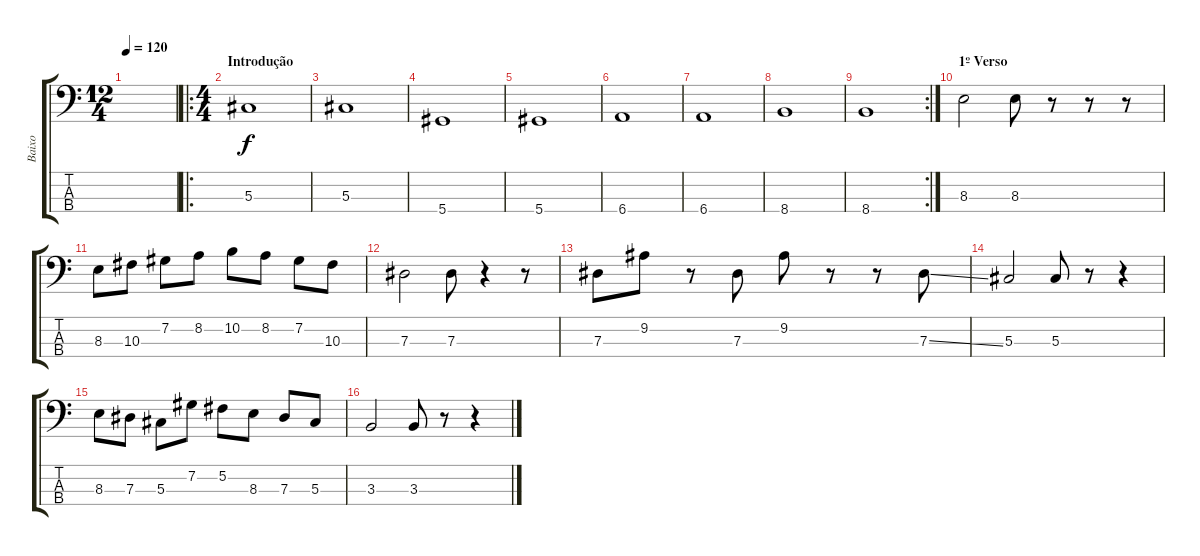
\track ("Baixo" "Baixo") {instrument electricbassfinger}
\staff {score tabs}
\tuning (Gb2 Db2 Ab1 Eb1) {hide}
\ts (12 4)
\tempo 120
\clef f4
\ks c
|
\ro
\ts (4 4)
\section ("" "Introdução")
5.3.1 |
5.3.1 |
5.4.1 |
5.4.1 |
6.4.1 |
6.4.1 |
8.4.1 |
\rc 2
8.4.1 |
\section ("" "1º Verso")
8.3.2 8.3.8 r.8 r.8 r.8 |
8.3.8 10.3.8 7.2.8 8.2.8 10.2.8 8.2.8 7.2.8 10.3.8 |
7.3.2 7.3.8 r.4 r.8 |
7.3.8 9.2.8 r.8 7.3.8 9.2.8 r.8 r.8 7.3{ss}.8 |
5.3.2 5.3.8 r.8 r.4 |
8.3.8 7.3.8 5.3.8 7.2.8 5.2.8 8.3.8 7.3.8 5.3.8 |
3.3.2 3.3.8 r.8 r.4
